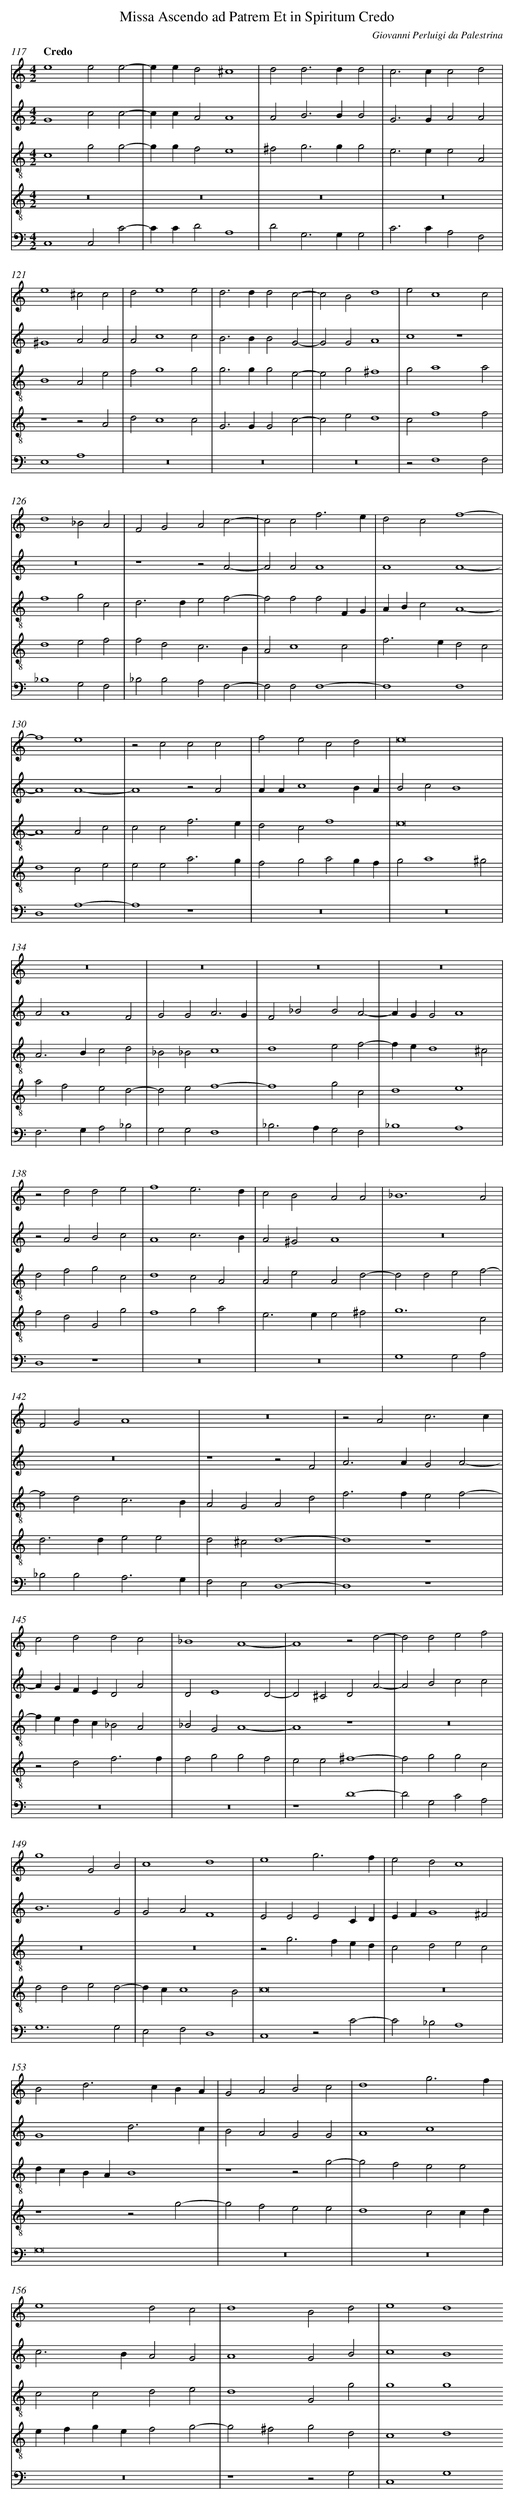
X:1
T: Missa Ascendo ad Patrem Et in Spiritum Credo
C: Giovanni Perluigi da Palestrina
L: 1/4
M: 4/2
Q: "Credo"
V: 1 clef=treble
V: 2 clef=treble
V: 3 clef=treble-8
V: 4 clef=treble-8
V: 5 clef=bass
K: C
[V:1] e4e2e2- |
[V:2] G4c2c2- |
[V:3] c4g2g2- |
[V:4] z8 |
[V:5] C,4C,2C2- |
[V:1] eed2^c4 |
[V:2] ccA2A4 |
[V:3] ggf2e4 |
[V:4] z8 |
[V:5] CCD2A,4 |
[V:1] d2d2>d2d2 |
[V:2] A2B2>B2B2 |
[V:3] ^f2g2>g2g2 |
[V:4] z8 |
[V:5] D2G,2>G,2G,2 |
[V:1] c2>c2c2d2 |
[V:2] G2>G2A2A2 |
[V:3] e2>e2e2A2 |
[V:4] z8 |
[V:5] C2>C2A,2F,2 |
[V:1] e4^c2c2 |
[V:2] ^G4A2A2 |
[V:3] B4A2e2 |
[V:4] z4z2A2 |
[V:5] E,4A,4 |
[V:1] d2e4e2 |
[V:2] A2c4c2 |
[V:3] f2g4g2 |
[V:4] d2c4c2 |
[V:5] z8 |
[V:1] d2>d2d2c2- |
[V:2] B2>B2B2G2- |
[V:3] g2>g2g2e2- |
[V:4] G2>G2G2c2- |
[V:5] z8 |
[V:1] c2B2d4 |
[V:2] G2G2A4 |
[V:3] e2g2^f4 |
[V:4] c2e2d4 |
[V:5] z8 |
[V:1] e2c4c2 |
[V:2] c4z4 |
[V:3] g2a4a2 |
[V:4] c2f4f2 |
[V:5] z2F,4F,2 |
[V:1] d4_B2A2 |
[V:2] z8 |
[V:3] f4g2c2 |
[V:4] d4e2f2 |
[V:5] _B,4G,2F,2 |
[V:1] F2G2A2c2- |
[V:2] z4z2A2- |
[V:3] d2>d2e2f2- |
[V:4] f2d2c3B |
[V:5] _B,2B,2A,2F,2- |
[V:1] c2c2f3e |
[V:2] A2A2A4 |
[V:3] f2f2f2FG |
[V:4] A2c4c2 |
[V:5] F,2F,2F,4- |
[V:1] d2c2f4- |
[V:2] A4A4- |
[V:3] ABc2A4- |
[V:4] f2>e2d2c2 |
[V:5] F,4F,4 |
[V:1] f4e4 |
[V:2] A4A4- |
[V:3] A4A2c2 |
[V:4] d4c2e2 |
[V:5] D,4A,4- |
[V:1] z2c2c2c2 |
[V:2] A4z2A2 |
[V:3] c2c2f3e |
[V:4] e2e2a3g |
[V:5] A,4z4 |
[V:1] f2e2c2d2 |
[V:2] AAc4BA |
[V:3] d2c2f4 |
[V:4] f2g2a2gf |
[V:5] z8 |
[V:1] e8 |
[V:2] B2c2B4 |
[V:3] e8 |
[V:4] g2a4^g2 |
[V:5] z8 |
[V:1] z8 |
[V:2] A2A4F2 |
[V:3] A2>B2c2d2 |
[V:4] a2f2e2d2- |
[V:5] F,2>G,2A,2_B,2 |
[V:1] z8 |
[V:2] G2G2A3G |
[V:3] _B2_B2c4 |
[V:4] d2e2f4- |
[V:5] G,2G,2F,4 |
[V:1] z8 |
[V:2] F2_B2B2A2- |
[V:3] d4e2f2- |
[V:4] f4g2c2 |
[V:5] _B,2>A,2G,2F,2 |
[V:1] z8 |
[V:2] AGG2A4 |
[V:3] fed4^c2 |
[V:4] d4e4 |
[V:5] _B,4A,4 |
[V:1] z2d2d2e2 |
[V:2] z2A2B2c2 |
[V:3] d2f2g2c2 |
[V:4] f2d2G2g2 |
[V:5] D,4z4 |
[V:1] f4e3d |
[V:2] A4c3B |
[V:3] d4c2A2 |
[V:4] f4g2a2 |
[V:5] z8 |
[V:1] c2B2A2A2 |
[V:2] A2^G2A4 |
[V:3] A2e2A2d2- |
[V:4] e2>e2e2^f2 |
[V:5] z8 |
[V:1] _B6A2 |
[V:2] z8 |
[V:3] d2d2e2f2- |
[V:4] g6c2 |
[V:5] G,4G,2A,2 |
[V:1] F2G2A4 |
[V:2] z8 |
[V:3] f2d2c3B |
[V:4] d2>d2e2e2 |
[V:5] _B,2B,2A,3G, |
[V:1] z8 |
[V:2] z4z2F2 |
[V:3] A2G2A2d2 |
[V:4] d2^c2d4- |
[V:5] F,2E,2D,4- |
[V:1] z2A2c3c |
[V:2] A2>A2G2A2- |
[V:3] f2>f2e2f2- |
[V:4] d4z4 |
[V:5] D,4z4 |
[V:1] c2d2d2c2 |
[V:2] AGFED2A2 |
[V:3] fedc_B2A2 |
[V:4] z2d2f3f |
[V:5] z8 |
[V:1] _B4A4- |
[V:2] D2E4D2- |
[V:3] _B2G2A4- |
[V:4] f2g2g2f2 |
[V:5] z8 |
[V:1] A4z2d2- |
[V:2] D2^C2D2A2- |
[V:3] A4z4 |
[V:4] e2e2^f4- |
[V:5] z4D4- |
[V:1] d2d2e2f2 |
[V:2] A2B2c2c2 |
[V:3] z8 |
[V:4] f2g2g2c2 |
[V:5] D2G,2C2A,2 |
[V:1] g4G2B2 |
[V:2] B6G2 |
[V:3] z8 |
[V:4] d2d2e2d2- |
[V:5] G,6G,2 |
[V:1] c4d4 |
[V:2] G2A2F4 |
[V:3] z8 |
[V:4] dcc4B2 |
[V:5] E,2F,2D,4 |
[V:1] e4g3f |
[V:2] E2E2E2CD |
[V:3] z2g2>f2ed |
[V:4] c8 |
[V:5] C,4z2C2- |
[V:1] e2d2c4 |
[V:2] EFG4^F2 |
[V:3] c2d2e2c2 |
[V:4] z8 |
[V:5] C2_B,2A,4 |
[V:1] B2d2>c2BA |
[V:2] G4d3c |
[V:3] dcBAB4 |
[V:4] z4z2g2- |
[V:5] G,8 |
[V:1] G2A2B2c2 |
[V:2] B2A2G2G2 |
[V:3] z4z2g2- |
[V:4] g2f2e2e2 |
[V:5] z8 |
[V:1] d4g3f |
[V:2] A4c4 |
[V:3] g2f2e2e2 |
[V:4] d4c2cd |
[V:5] z8 |
[V:1] e4d2c2 |
[V:2] c2>B2A2G2 |
[V:3] c2c2d2e2 |
[V:4] efgef2g2- |
[V:5] z8 |
[V:1] d4B2d2 |
[V:2] A4G2B2 |
[V:3] d4G2g2 |
[V:4] g2^f2g2d2 |
[V:5] z4z2G,2 |
[V:1] e4d4
[V:2] c4B4
[V:3] g4g4
[V:4] c4d4
[V:5] C,4G,4
